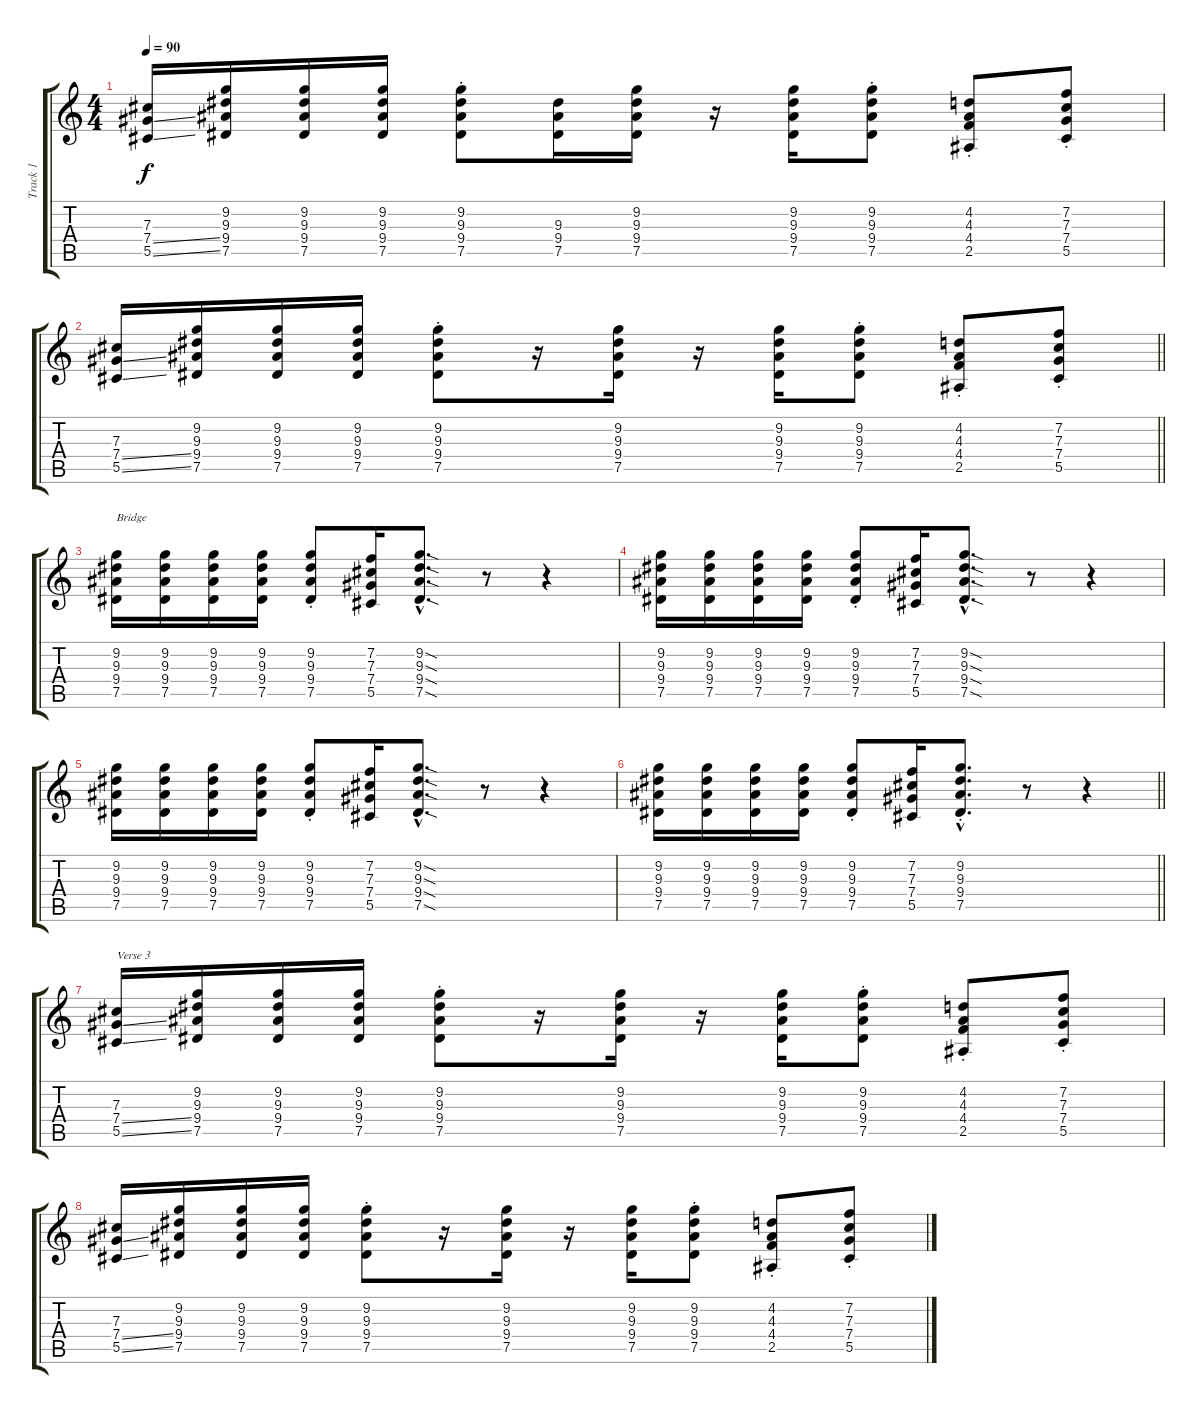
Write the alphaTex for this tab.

\track ("Track 1" "Track 1") {instrument acousticguitarnylon}
\staff {score tabs}
\tuning (Eb4 Bb3 Gb3 Db3 Ab2 Eb2) {hide}
\ts (4 4)
\tempo 90
\clef g2
\ks c
(7.3 7.4{ss} 5.5{ss}).16{dy f} (9.2 9.3 9.4 7.5).16 (9.2 9.3 9.4 7.5).16 (9.2 9.3 9.4 7.5).16 (9.2{st} 9.3{st} 9.4{st} 7.5{st}).8 (9.3 9.4 7.5).16 (9.2 9.3 9.4 7.5).16 r.16 (9.2 9.3 9.4 7.5).16 (9.2{st} 9.3{st} 9.4{st} 7.5{st}).8 (4.2{st} 4.3{st} 4.4{st} 2.5{st}).8 (7.2{st} 7.3{st} 7.4{st} 5.5{st}).8 |
\barLineRight lightlight
(7.3 7.4{ss} 5.5{ss}).16 (9.2 9.3 9.4 7.5).16 (9.2 9.3 9.4 7.5).16 (9.2 9.3 9.4 7.5).16 (9.2{st} 9.3{st} 9.4{st} 7.5{st}).8 r.16 (9.2 9.3 9.4 7.5).16 r.16 (9.2 9.3 9.4 7.5).16 (9.2{st} 9.3{st} 9.4{st} 7.5{st}).8 (4.2{st} 4.3{st} 4.4{st} 2.5{st}).8 (7.2{st} 7.3{st} 7.4{st} 5.5{st}).8 |
(9.2 9.3 9.4 7.5).16{txt "Bridge"} (9.2 9.3 9.4 7.5).16 (9.2 9.3 9.4 7.5).16 (9.2 9.3 9.4 7.5).16 (9.2{st} 9.3{st} 9.4{st} 7.5{st}).8 (7.2 7.3 7.4 5.5).16 (9.2{sod hac} 9.3{sod hac} 9.4{sod hac} 7.5{sod hac}).8{d} r.8 r.4 |
(9.2 9.3 9.4 7.5).16 (9.2 9.3 9.4 7.5).16 (9.2 9.3 9.4 7.5).16 (9.2 9.3 9.4 7.5).16 (9.2{st} 9.3{st} 9.4{st} 7.5{st}).8 (7.2 7.3 7.4 5.5).16 (9.2{sod hac} 9.3{sod hac} 9.4{sod hac} 7.5{sod hac}).8{d} r.8 r.4 |
(9.2 9.3 9.4 7.5).16 (9.2 9.3 9.4 7.5).16 (9.2 9.3 9.4 7.5).16 (9.2 9.3 9.4 7.5).16 (9.2{st} 9.3{st} 9.4{st} 7.5{st}).8 (7.2 7.3 7.4 5.5).16 (9.2{sod hac} 9.3{sod hac} 9.4{sod hac} 7.5{sod hac}).8{d} r.8 r.4 |
\barLineRight lightlight
(9.2 9.3 9.4 7.5).16 (9.2 9.3 9.4 7.5).16 (9.2 9.3 9.4 7.5).16 (9.2 9.3 9.4 7.5).16 (9.2{st} 9.3{st} 9.4{st} 7.5{st}).8 (7.2 7.3 7.4 5.5).16 (9.2{hac st} 9.3{hac st} 9.4{hac st} 7.5{hac st}).8{d} r.8 r.4 |
(7.3 7.4{ss} 5.5{ss}).16{txt "Verse 3"} (9.2 9.3 9.4 7.5).16 (9.2 9.3 9.4 7.5).16 (9.2 9.3 9.4 7.5).16 (9.2{st} 9.3{st} 9.4{st} 7.5{st}).8 r.16 (9.2 9.3 9.4 7.5).16 r.16 (9.2 9.3 9.4 7.5).16 (9.2{st} 9.3{st} 9.4{st} 7.5{st}).8 (4.2{st} 4.3{st} 4.4{st} 2.5{st}).8 (7.2{st} 7.3{st} 7.4{st} 5.5{st}).8 |
(7.3 7.4{ss} 5.5{ss}).16 (9.2 9.3 9.4 7.5).16 (9.2 9.3 9.4 7.5).16 (9.2 9.3 9.4 7.5).16 (9.2{st} 9.3{st} 9.4{st} 7.5{st}).8 r.16 (9.2 9.3 9.4 7.5).16 r.16 (9.2 9.3 9.4 7.5).16 (9.2{st} 9.3{st} 9.4{st} 7.5{st}).8 (4.2{st} 4.3{st} 4.4{st} 2.5{st}).8 (7.2{st} 7.3{st} 7.4{st} 5.5{st}).8
